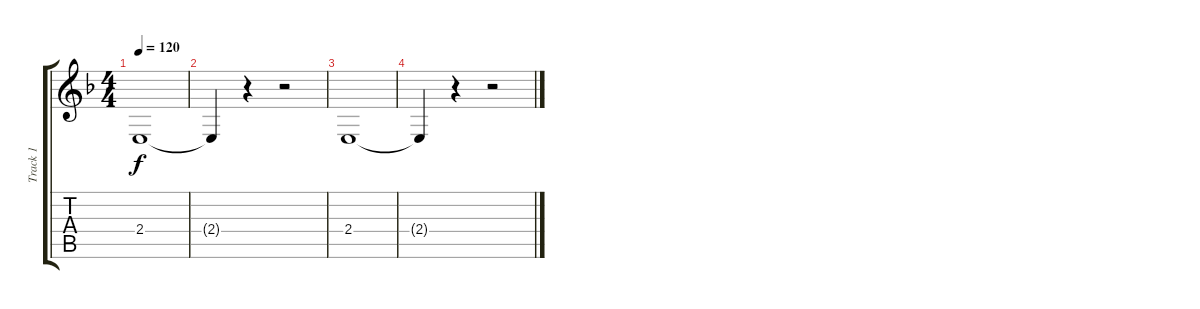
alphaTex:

\track ("Track 1" "Track 1") {instrument clarinet}
\staff {score tabs}
\tuning (E4 B3 G3 D3 A2 E2) {hide}
\ts (4 4)
\tempo 120
\clef g2
\ks f
2.4.1{dy f} |
2.4{t}.4 r.4 r.2 |
2.4.1 |
2.4{t}.4 r.4 r.2
